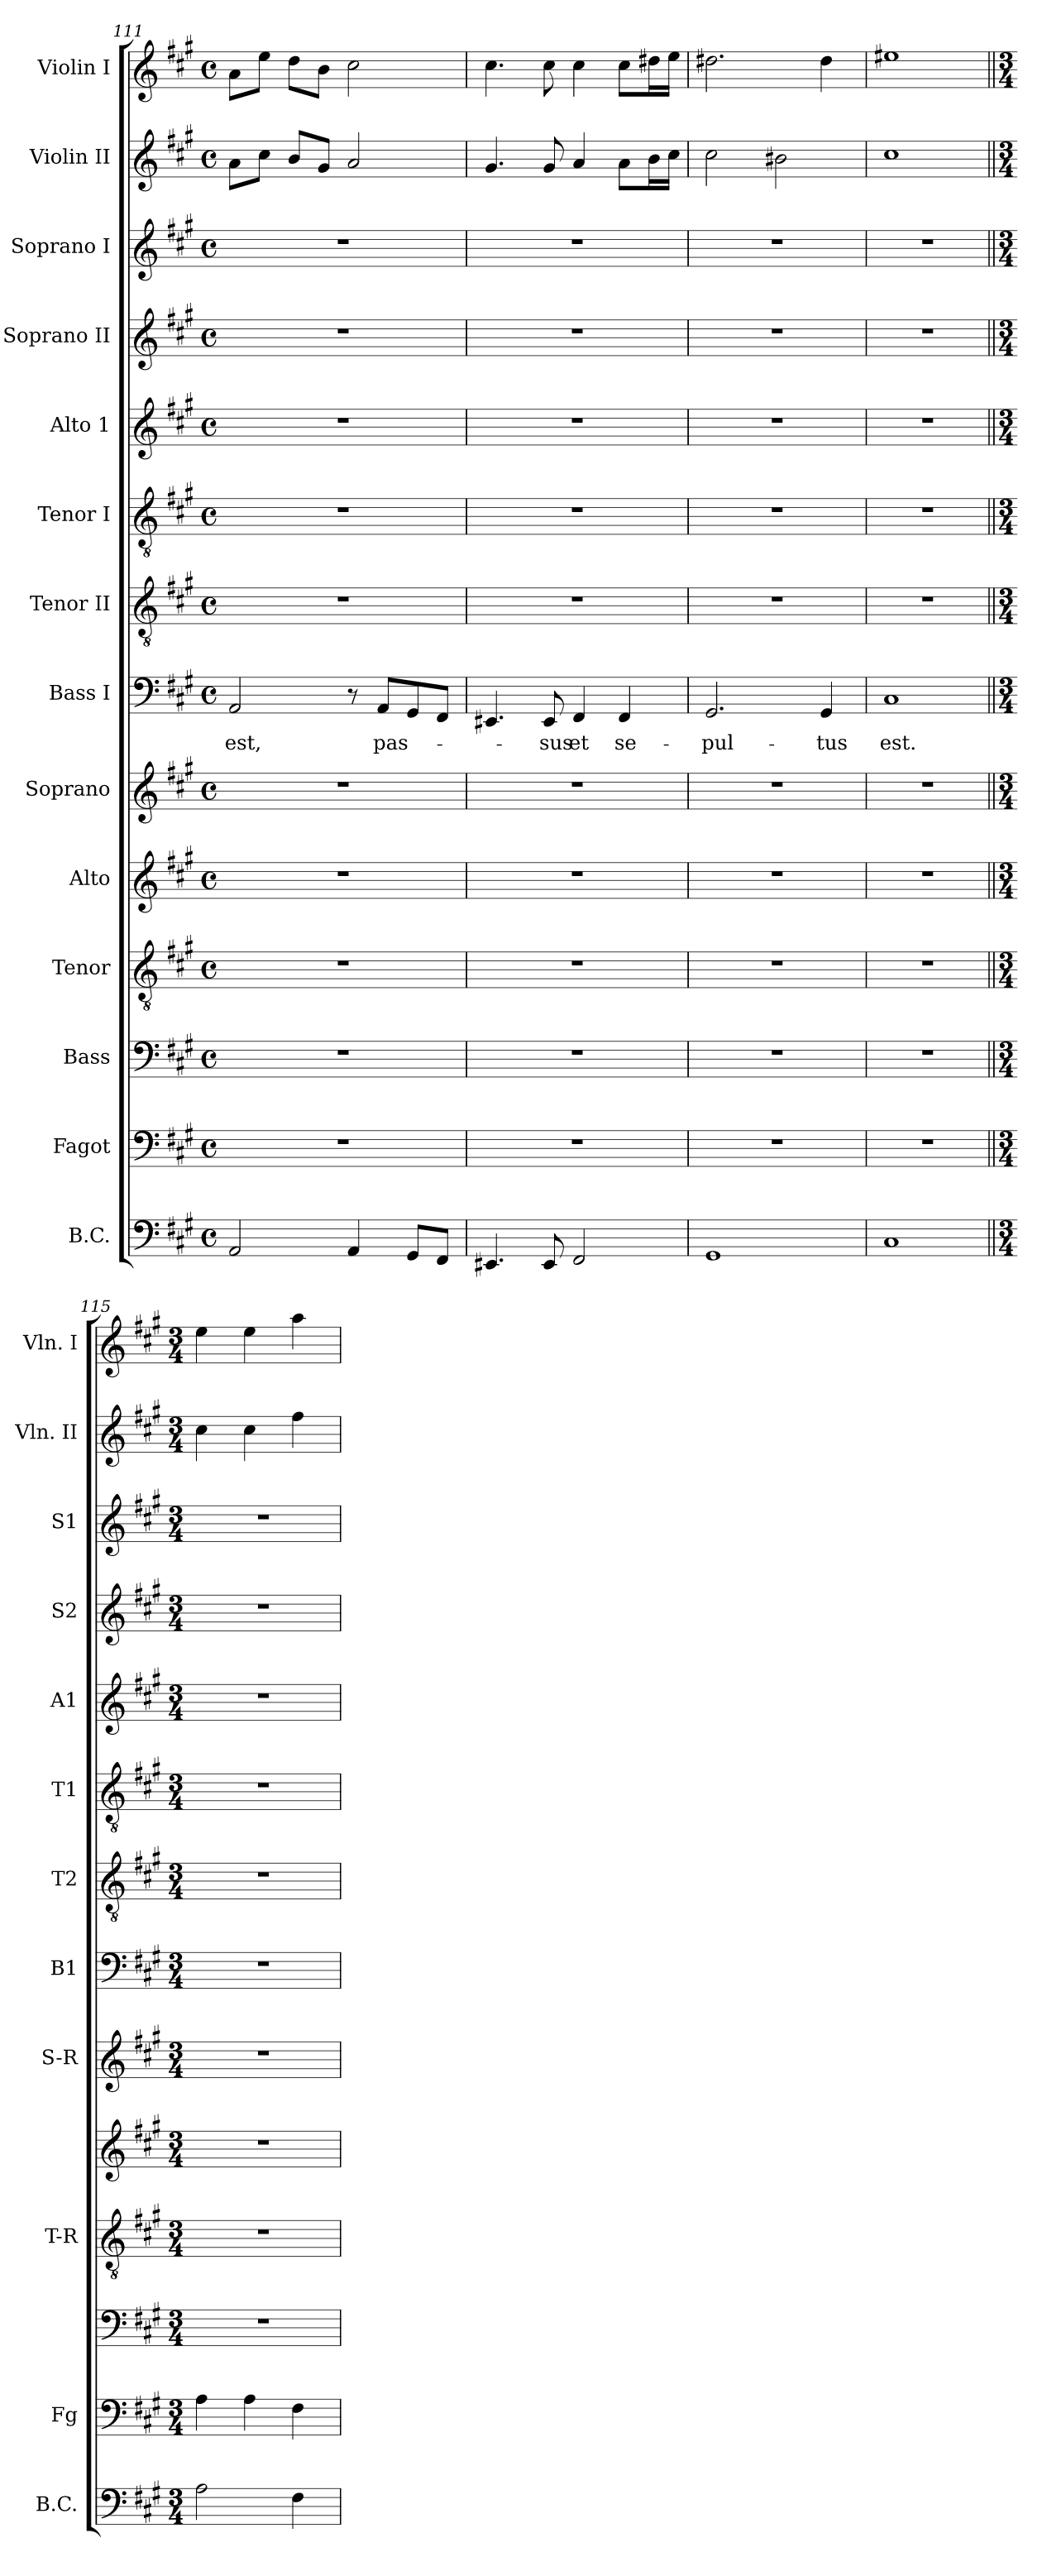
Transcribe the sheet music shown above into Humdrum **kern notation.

**kern	**kern	**kern	**kern	**kern	**kern	**kern	**text	**kern	**kern	**kern	**kern	**kern	**kern	**kern
*part14	*part13	*part12	*part11	*part10	*part9	*part8	*part8	*part7	*part6	*part5	*part4	*part3	*part2	*part1
*staff14	*staff13	*staff12	*staff11	*staff10	*staff9	*staff8	*staff8	*staff7	*staff6	*staff5	*staff4	*staff3	*staff2	*staff1
*I"B.C.	*I"Fagot	*I"Bass	*I"Tenor	*I"Alto	*I"Soprano	*I"Bass I	*	*I"Tenor II	*I"Tenor I	*I"Alto 1	*I"Soprano II	*I"Soprano I	*I"Violin II	*I"Violin I
*I'B.C.	*I'Fg	*	*I'T-R	*	*I'S-R	*I'B1	*	*I'T2	*I'T1	*I'A1	*I'S2	*I'S1	*I'Vln. II	*I'Vln. I
*clefF4	*clefF4	*clefF4	*clefGv2	*clefG2	*clefG2	*clefF4	*	*clefGv2	*clefGv2	*clefG2	*clefG2	*clefG2	*clefG2	*clefG2
*k[f#c#g#]	*k[f#c#g#]	*k[f#c#g#]	*k[f#c#g#]	*k[f#c#g#]	*k[f#c#g#]	*k[f#c#g#]	*	*k[f#c#g#]	*k[f#c#g#]	*k[f#c#g#]	*k[f#c#g#]	*k[f#c#g#]	*k[f#c#g#]	*k[f#c#g#]
*A:	*A:	*A:	*A:	*A:	*A:	*A:	*	*A:	*A:	*A:	*A:	*A:	*A:	*A:
*M4/4	*M4/4	*M4/4	*M4/4	*M4/4	*M4/4	*M4/4	*	*M4/4	*M4/4	*M4/4	*M4/4	*M4/4	*M4/4	*M4/4
*met(c)	*met(c)	*met(c)	*met(c)	*met(c)	*met(c)	*met(c)	*	*met(c)	*met(c)	*met(c)	*met(c)	*met(c)	*met(c)	*met(c)
=111	=111	=111	=111	=111	=111	=111	=111	=111	=111	=111	=111	=111	=111	=111
!	!	!	!	!	!	!	!LO:LY:b	!	!	!	!	!	!	!
2AA/	1r	1r	1r	1r	1r	2AA/	est,	1r	1r	1r	1r	1r	8a\L	8a\L
.	.	.	.	.	.	.	.	.	.	.	.	.	8cc#\J	8ee\J
.	.	.	.	.	.	.	.	.	.	.	.	.	8b/L	8dd\L
.	.	.	.	.	.	.	.	.	.	.	.	.	8g#/J	8b\J
4AA/	.	.	.	.	.	8r	.	.	.	.	.	.	2a/	2cc#\
!	!	!	!	!	!	!	!LO:LY:b	!	!	!	!	!	!	!
.	.	.	.	.	.	8AA/L	pas-	.	.	.	.	.	.	.
8GG#/L	.	.	.	.	.	8GG#/	.	.	.	.	.	.	.	.
8FF#/J	.	.	.	.	.	8FF#/J	.	.	.	.	.	.	.	.
=112	=112	=112	=112	=112	=112	=112	=112	=112	=112	=112	=112	=112	=112	=112
4.EE#X/	1r	1r	1r	1r	1r	4.EE#X/	.	1r	1r	1r	1r	1r	4.g#/	4.cc#\
!	!	!	!	!	!	!	!LO:LY:b	!	!	!	!	!	!	!
8EE#/	.	.	.	.	.	8EE#/	-sus	.	.	.	.	.	8g#/	8cc#\
!	!	!	!	!	!	!	!LO:LY:b	!	!	!	!	!	!	!
2FF#/	.	.	.	.	.	4FF#/	et	.	.	.	.	.	4a/	4cc#\
!	!	!	!	!	!	!	!LO:LY:b	!	!	!	!	!	!	!
.	.	.	.	.	.	4FF#/	se-	.	.	.	.	.	8a\L	8cc#\L
.	.	.	.	.	.	.	.	.	.	.	.	.	16b\L	16dd#X\L
.	.	.	.	.	.	.	.	.	.	.	.	.	16cc#\JJ	16ee\JJ
=113	=113	=113	=113	=113	=113	=113	=113	=113	=113	=113	=113	=113	=113	=113
!	!	!	!	!	!	!	!LO:LY:b	!	!	!	!	!	!	!
1GG#	1r	1r	1r	1r	1r	2.GG#/	-pul-	1r	1r	1r	1r	1r	2cc#\	2.dd#X\
.	.	.	.	.	.	.	.	.	.	.	.	.	2b#X\	.
!	!	!	!	!	!	!	!LO:LY:b	!	!	!	!	!	!	!
.	.	.	.	.	.	4GG#/	-tus	.	.	.	.	.	.	4dd#\
=114	=114	=114	=114	=114	=114	=114	=114	=114	=114	=114	=114	=114	=114	=114
!	!	!	!	!	!	!	!LO:LY:b	!	!	!	!	!	!	!
1C#	1r	1r	1r	1r	1r	1C#	est.	1r	1r	1r	1r	1r	1cc#	1ee#X
!!LO:PB:g=z
=115||	=115||	=115||	=115||	=115||	=115||	=115||	=115||	=115||	=115||	=115||	=115||	=115||	=115||	=115||
*M3/4	*M3/4	*M3/4	*M3/4	*M3/4	*M3/4	*M3/4	*	*M3/4	*M3/4	*M3/4	*M3/4	*M3/4	*M3/4	*M3/4
2A\	4A\	2.r	2.r	2.r	2.r	2.r	.	2.r	2.r	2.r	2.r	2.r	4cc#\	4ee\
.	4A\	.	.	.	.	.	.	.	.	.	.	.	4cc#\	4ee\
4F#\	4F#\	.	.	.	.	.	.	.	.	.	.	.	4ff#\	4aa\
=	=	=	=	=	=	=	=	=	=	=	=	=	=	=
*-	*-	*-	*-	*-	*-	*-	*-	*-	*-	*-	*-	*-	*-	*-
